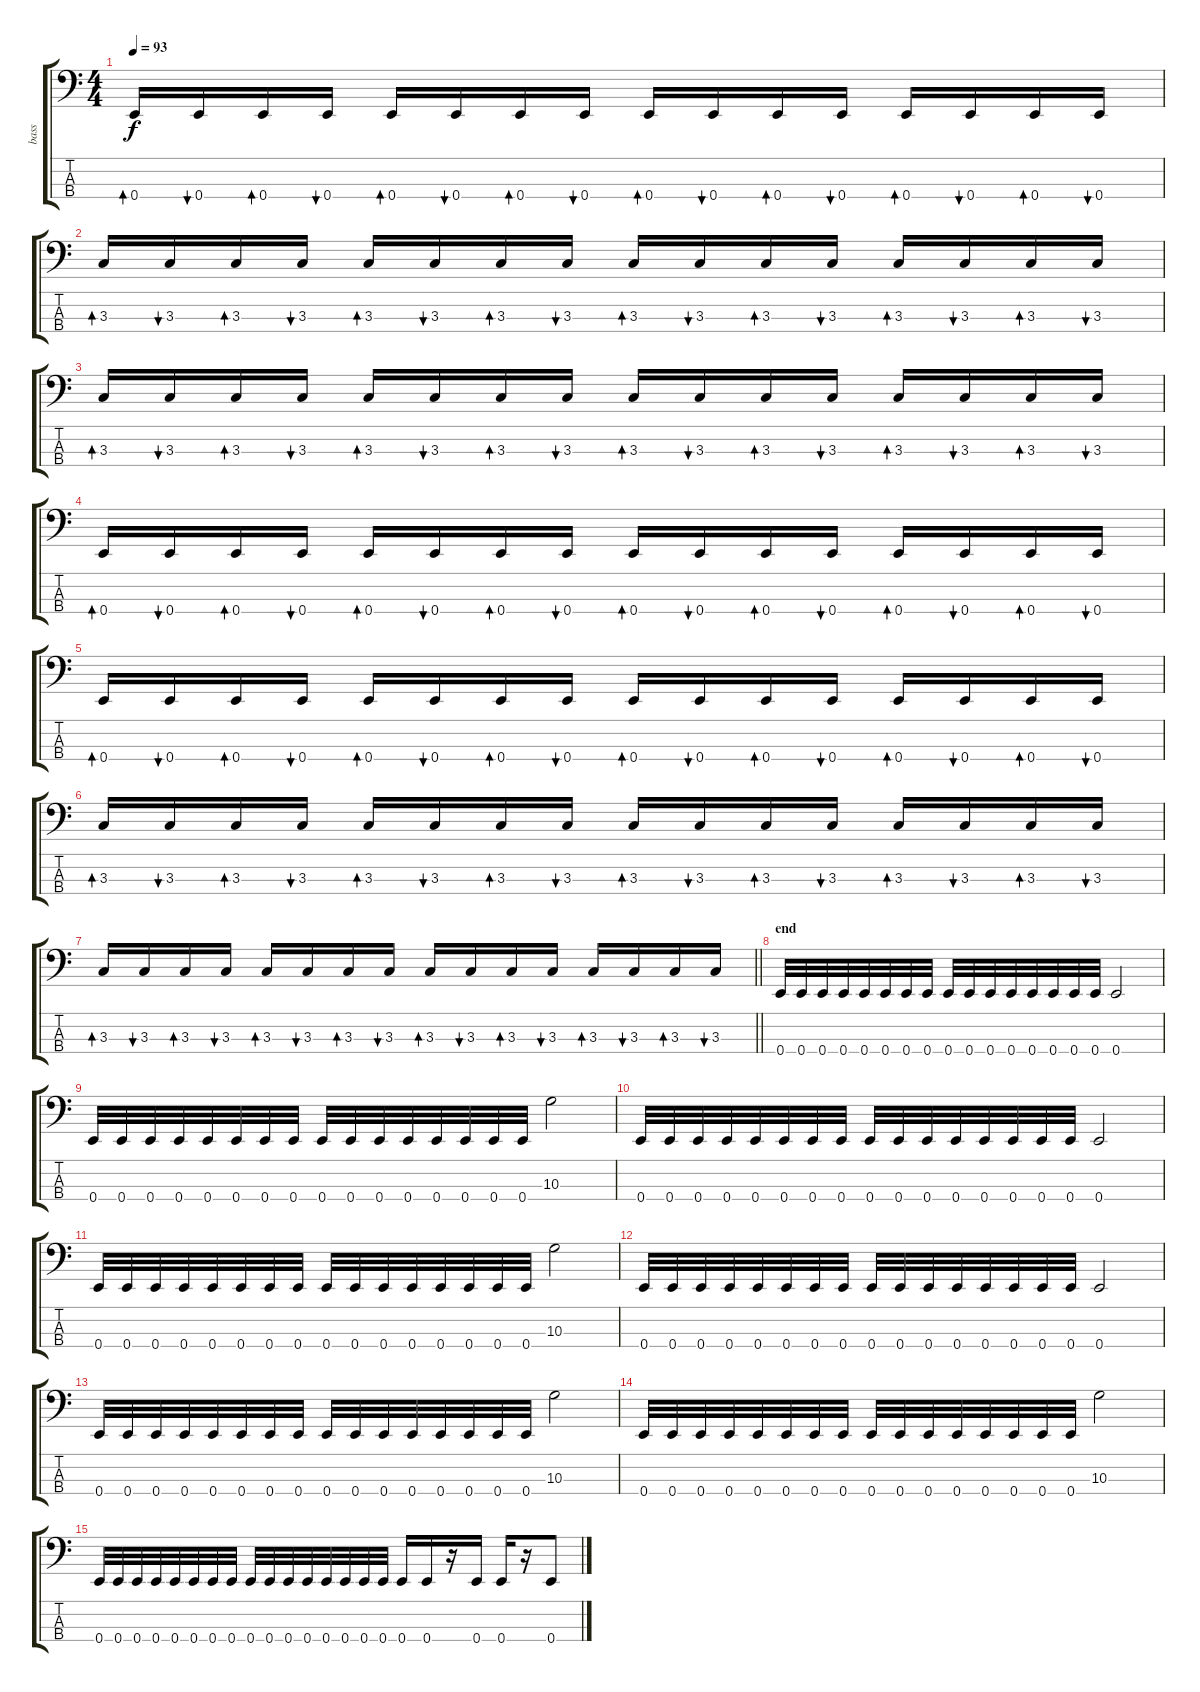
\track ("bass" "bass") {instrument electricbasspick}
\staff {score tabs}
\tuning (G2 D2 A1 E1) {hide}
\ts (4 4)
\tempo 93
\clef f4
\ks c
0.4.16{bd 60 dy f} 0.4.16{bu 60} 0.4.16{bd 60} 0.4.16{bu 60} 0.4.16{bd 60} 0.4.16{bu 60} 0.4.16{bd 60} 0.4.16{bu 60} 0.4.16{bd 60} 0.4.16{bu 60} 0.4.16{bd 60} 0.4.16{bu 60} 0.4.16{bd 60} 0.4.16{bu 60} 0.4.16{bd 60} 0.4.16{bu 60} |
3.3.16{bd 60} 3.3.16{bu 60} 3.3.16{bd 60} 3.3.16{bu 60} 3.3.16{bd 60} 3.3.16{bu 60} 3.3.16{bd 60} 3.3.16{bu 60} 3.3.16{bd 60} 3.3.16{bu 60} 3.3.16{bd 60} 3.3.16{bu 60} 3.3.16{bd 60} 3.3.16{bu 60} 3.3.16{bd 60} 3.3.16{bu 60} |
3.3.16{bd 60} 3.3.16{bu 60} 3.3.16{bd 60} 3.3.16{bu 60} 3.3.16{bd 60} 3.3.16{bu 60} 3.3.16{bd 60} 3.3.16{bu 60} 3.3.16{bd 60} 3.3.16{bu 60} 3.3.16{bd 60} 3.3.16{bu 60} 3.3.16{bd 60} 3.3.16{bu 60} 3.3.16{bd 60} 3.3.16{bu 60} |
0.4.16{bd 60} 0.4.16{bu 60} 0.4.16{bd 60} 0.4.16{bu 60} 0.4.16{bd 60} 0.4.16{bu 60} 0.4.16{bd 60} 0.4.16{bu 60} 0.4.16{bd 60} 0.4.16{bu 60} 0.4.16{bd 60} 0.4.16{bu 60} 0.4.16{bd 60} 0.4.16{bu 60} 0.4.16{bd 60} 0.4.16{bu 60} |
0.4.16{bd 60} 0.4.16{bu 60} 0.4.16{bd 60} 0.4.16{bu 60} 0.4.16{bd 60} 0.4.16{bu 60} 0.4.16{bd 60} 0.4.16{bu 60} 0.4.16{bd 60} 0.4.16{bu 60} 0.4.16{bd 60} 0.4.16{bu 60} 0.4.16{bd 60} 0.4.16{bu 60} 0.4.16{bd 60} 0.4.16{bu 60} |
3.3.16{bd 60} 3.3.16{bu 60} 3.3.16{bd 60} 3.3.16{bu 60} 3.3.16{bd 60} 3.3.16{bu 60} 3.3.16{bd 60} 3.3.16{bu 60} 3.3.16{bd 60} 3.3.16{bu 60} 3.3.16{bd 60} 3.3.16{bu 60} 3.3.16{bd 60} 3.3.16{bu 60} 3.3.16{bd 60} 3.3.16{bu 60} |
\barLineRight lightlight
3.3.16{bd 60} 3.3.16{bu 60} 3.3.16{bd 60} 3.3.16{bu 60} 3.3.16{bd 60} 3.3.16{bu 60} 3.3.16{bd 60} 3.3.16{bu 60} 3.3.16{bd 60} 3.3.16{bu 60} 3.3.16{bd 60} 3.3.16{bu 60} 3.3.16{bd 60} 3.3.16{bu 60} 3.3.16{bd 60} 3.3.16{bu 60} |
\section ("" "end")
0.4.32 0.4.32 0.4.32 0.4.32 0.4.32 0.4.32 0.4.32 0.4.32 0.4.32 0.4.32 0.4.32 0.4.32 0.4.32 0.4.32 0.4.32 0.4.32 0.4.2 |
0.4.32 0.4.32 0.4.32 0.4.32 0.4.32 0.4.32 0.4.32 0.4.32 0.4.32 0.4.32 0.4.32 0.4.32 0.4.32 0.4.32 0.4.32 0.4.32 10.3.2 |
0.4.32 0.4.32 0.4.32 0.4.32 0.4.32 0.4.32 0.4.32 0.4.32 0.4.32 0.4.32 0.4.32 0.4.32 0.4.32 0.4.32 0.4.32 0.4.32 0.4.2 |
0.4.32 0.4.32 0.4.32 0.4.32 0.4.32 0.4.32 0.4.32 0.4.32 0.4.32 0.4.32 0.4.32 0.4.32 0.4.32 0.4.32 0.4.32 0.4.32 10.3.2 |
0.4.32 0.4.32 0.4.32 0.4.32 0.4.32 0.4.32 0.4.32 0.4.32 0.4.32 0.4.32 0.4.32 0.4.32 0.4.32 0.4.32 0.4.32 0.4.32 0.4.2 |
0.4.32 0.4.32 0.4.32 0.4.32 0.4.32 0.4.32 0.4.32 0.4.32 0.4.32 0.4.32 0.4.32 0.4.32 0.4.32 0.4.32 0.4.32 0.4.32 10.3.2 |
0.4.32 0.4.32 0.4.32 0.4.32 0.4.32 0.4.32 0.4.32 0.4.32 0.4.32 0.4.32 0.4.32 0.4.32 0.4.32 0.4.32 0.4.32 0.4.32 10.3.2 |
0.4.32 0.4.32 0.4.32 0.4.32 0.4.32 0.4.32 0.4.32 0.4.32 0.4.32 0.4.32 0.4.32 0.4.32 0.4.32 0.4.32 0.4.32 0.4.32 0.4.16 0.4.16 r.16 0.4.16 0.4.16 r.16 0.4.8
